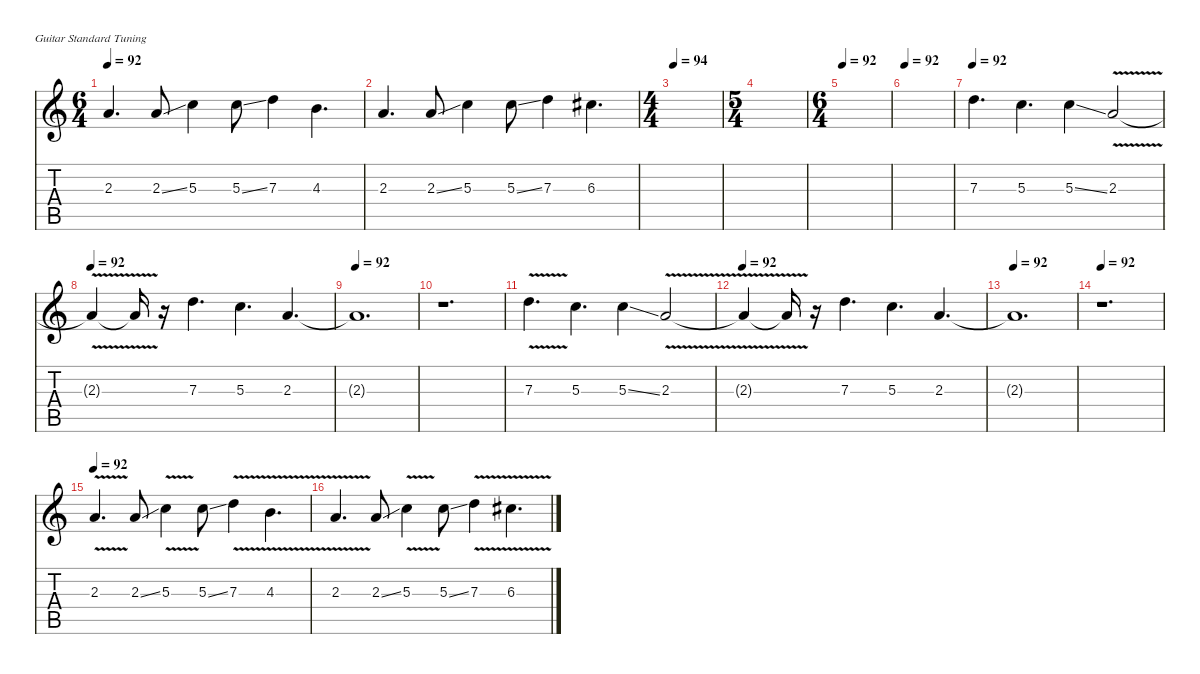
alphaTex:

\defaultSystemsLayout 4
\hideDynamics
\bracketExtendMode nobrackets
\singleTrackTrackNamePolicy hidden
\multiTrackTrackNamePolicy hidden
\firstSystemTrackNameMode fullname
\firstSystemTrackNameOrientation horizontal
\otherSystemsTrackNameOrientation horizontal
\track ("Lead Guitar" "od.guit.") {instrument overdrivenguitar}
\staff {score tabs}
\tuning (E4 B3 G3 D3 A2 E2)
\ts (6 4)
\tempo 92
\clef g2
\ks c
2.3.4{d dy ff beam Up} 2.3{ss}.8{dy mf beam Up} 5.3.4{dy ff beam Down} 5.3{ss}.8{dy mf beam Down} 7.3.4{dy ff beam Down} 4.3.4{d beam Down} |
2.3.4{d beam Up} 2.3{ss}.8{dy mf beam Up} 5.3.4{dy ff beam Down} 5.3{ss}.8{dy mf beam Down} 7.3.4{dy ff beam Down} 6.3{acc #}.4{d beam Down} |
\ts (4 4)
\beaming (8 2 2 2 2)
\tempo 94
|
\ts (5 4)
\beaming (8 6 4)
|
\ts (6 4)
\beaming (8 6 6)
\tempo 92
|
\tempo 92
|
\tempo 92
7.3.4{d dy f beam Down} 5.3.4{d beam Down} 5.3{ss}.4{beam Down} 2.3{v}.2{beam Up} |
\tempo 92
2.3{v t}.4{beam Up} 2.3{v t}.16{beam Up} r.16{beam Up} 7.3.4{d beam Down} 5.3.4{d beam Down} 2.3.4{d beam Up} |
\tempo 92
2.3{t}.1{d beam Up} |
r.1{d beam Down} |
7.3{v}.4{d beam Down} 5.3.4{d beam Down} 5.3{ss}.4{beam Down} 2.3{v}.2{beam Up} |
\tempo 92
2.3{v t}.4{beam Up} 2.3{v t}.16{beam Up} r.16{beam Up} 7.3.4{d beam Down} 5.3.4{d beam Down} 2.3.4{d beam Up} |
\tempo 92
2.3{t}.1{d beam Up} |
\tempo 92
r.1{d beam Down} |
\tempo 92
2.3{v}.4{d dy mf beam Up} 2.3{ss}.8{beam Up} 5.3{v}.4{beam Down} 5.3{ss}.8{beam Down} 7.3{v}.4{beam Down} 4.3{v}.4{d beam Down} |
2.3{v}.4{d beam Up} 2.3{ss}.8{beam Up} 5.3{v}.4{beam Down} 5.3{ss}.8{beam Down} 7.3{v}.4{beam Down} 6.3{v acc #}.4{d beam Down}
